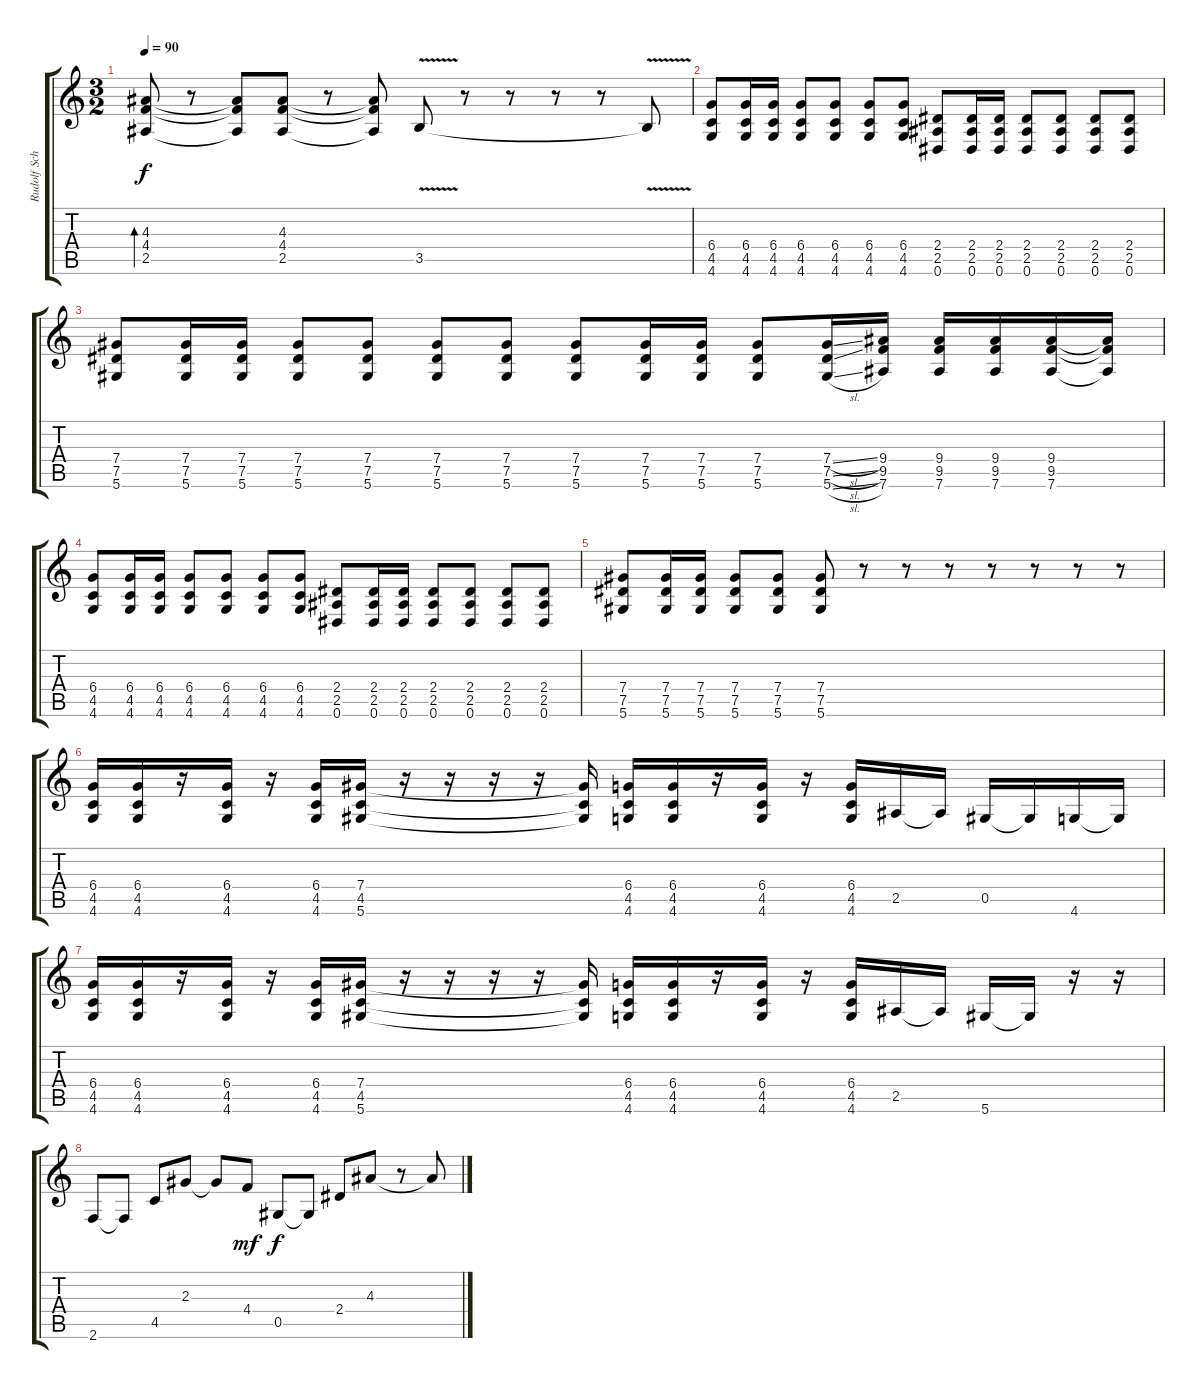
\track ("Rudolf Schenker" "Rudolf Sch") {instrument distortionguitar}
\staff {score tabs}
\tuning (Eb4 Bb3 Gb3 Db3 Ab2 Eb2) {hide}
\ts (3 2)
\tempo 90
\clef g2
\ks c
(4.3 4.4 2.5).8{bd 240 dy f} r.8 (4.3{t} 4.4{t} 2.5{t}).8 (4.3 4.4 2.5).8 r.8 (4.3{t} 4.4{t} 2.5{t}).8 3.5{v}.8 r.8 r.8 r.8 r.8 3.5{t}.8 |
(6.4 4.5 4.6).8{volume 14 instrument distortionguitar} (6.4 4.5 4.6).16 (6.4 4.5 4.6).16 (6.4 4.5 4.6).8 (6.4 4.5 4.6).8 (6.4 4.5 4.6).8 (6.4 4.5 4.6).8 (2.4 2.5 0.6).8 (2.4 2.5 0.6).16 (2.4 2.5 0.6).16 (2.4 2.5 0.6).8 (2.4 2.5 0.6).8 (2.4 2.5 0.6).8 (2.4 2.5 0.6).8 |
(7.4 7.5 5.6).8 (7.4 7.5 5.6).16 (7.4 7.5 5.6).16 (7.4 7.5 5.6).8 (7.4 7.5 5.6).8 (7.4 7.5 5.6).8 (7.4 7.5 5.6).8 (7.4 7.5 5.6).8 (7.4 7.5 5.6).16 (7.4 7.5 5.6).16 (7.4 7.5 5.6).8 (7.4{sl} 7.5{sl} 5.6{sl}).16 (9.4 9.5 7.6).16 (9.4 9.5 7.6).16 (9.4 9.5 7.6).16 (9.4 9.5 7.6).16 (9.4{t} 9.5{t} 7.6{t}).16 |
(6.4 4.5 4.6).8 (6.4 4.5 4.6).16 (6.4 4.5 4.6).16 (6.4 4.5 4.6).8 (6.4 4.5 4.6).8 (6.4 4.5 4.6).8 (6.4 4.5 4.6).8 (2.4 2.5 0.6).8 (2.4 2.5 0.6).16 (2.4 2.5 0.6).16 (2.4 2.5 0.6).8 (2.4 2.5 0.6).8 (2.4 2.5 0.6).8 (2.4 2.5 0.6).8 |
(7.4 7.5 5.6).8 (7.4 7.5 5.6).16 (7.4 7.5 5.6).16 (7.4 7.5 5.6).8 (7.4 7.5 5.6).8 (7.4 7.5 5.6).8 r.8 r.8 r.8 r.8 r.8 r.8 r.8 |
(6.4 4.5 4.6).16 (6.4 4.5 4.6).16 r.16 (6.4 4.5 4.6).16 r.16 (6.4 4.5 4.6).16 (7.4 4.5 5.6).16 r.16 r.16 r.16 r.16 (7.4{t} 4.5{t} 5.6{t}).16 (6.4 4.5 4.6).16 (6.4 4.5 4.6).16 r.16 (6.4 4.5 4.6).16 r.16 (6.4 4.5 4.6).16 2.5.16 2.5{t}.16 0.5.16 0.5{t}.16 4.6.16 4.6{t}.16 |
(6.4 4.5 4.6).16 (6.4 4.5 4.6).16 r.16 (6.4 4.5 4.6).16 r.16 (6.4 4.5 4.6).16 (7.4 4.5 5.6).16 r.16 r.16 r.16 r.16 (7.4{t} 4.5{t} 5.6{t}).16 (6.4 4.5 4.6).16 (6.4 4.5 4.6).16 r.16 (6.4 4.5 4.6).16 r.16 (6.4 4.5 4.6).16 2.5.16 2.5{t}.16 5.6.16 5.6{t}.16 r.16 r.16 |
2.6.8{instrument electricguitarjazz} 2.6{t}.8 4.5.8 2.3.8 2.3{t}.8 4.4.8{dy mf} 0.5.8{dy f} 0.5{t}.8 2.4.8 4.3.8 r.8 4.3{t}.8
